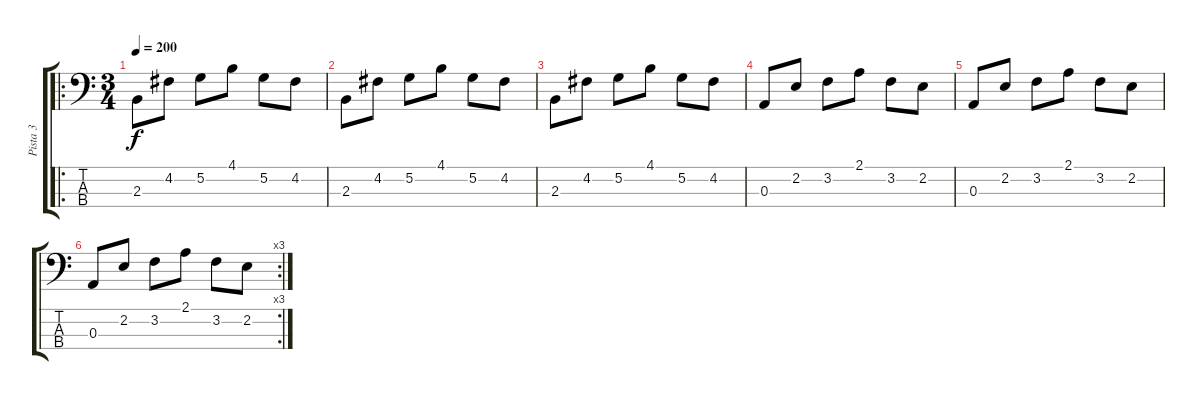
\track ("Pista 3" "Pista 3") {instrument electricbassfinger}
\staff {score tabs}
\tuning (G2 D2 A1 E1) {hide}
\ro
\ts (3 4)
\tempo 200
\clef f4
\ks c
2.3.8{dy f} 4.2.8 5.2.8 4.1.8 5.2.8 4.2.8 |
2.3.8 4.2.8 5.2.8 4.1.8 5.2.8 4.2.8 |
2.3.8 4.2.8 5.2.8 4.1.8 5.2.8 4.2.8 |
0.3.8 2.2.8 3.2.8 2.1.8 3.2.8 2.2.8 |
0.3.8 2.2.8 3.2.8 2.1.8 3.2.8 2.2.8 |
\rc 3
0.3.8 2.2.8 3.2.8 2.1.8 3.2.8 2.2.8
